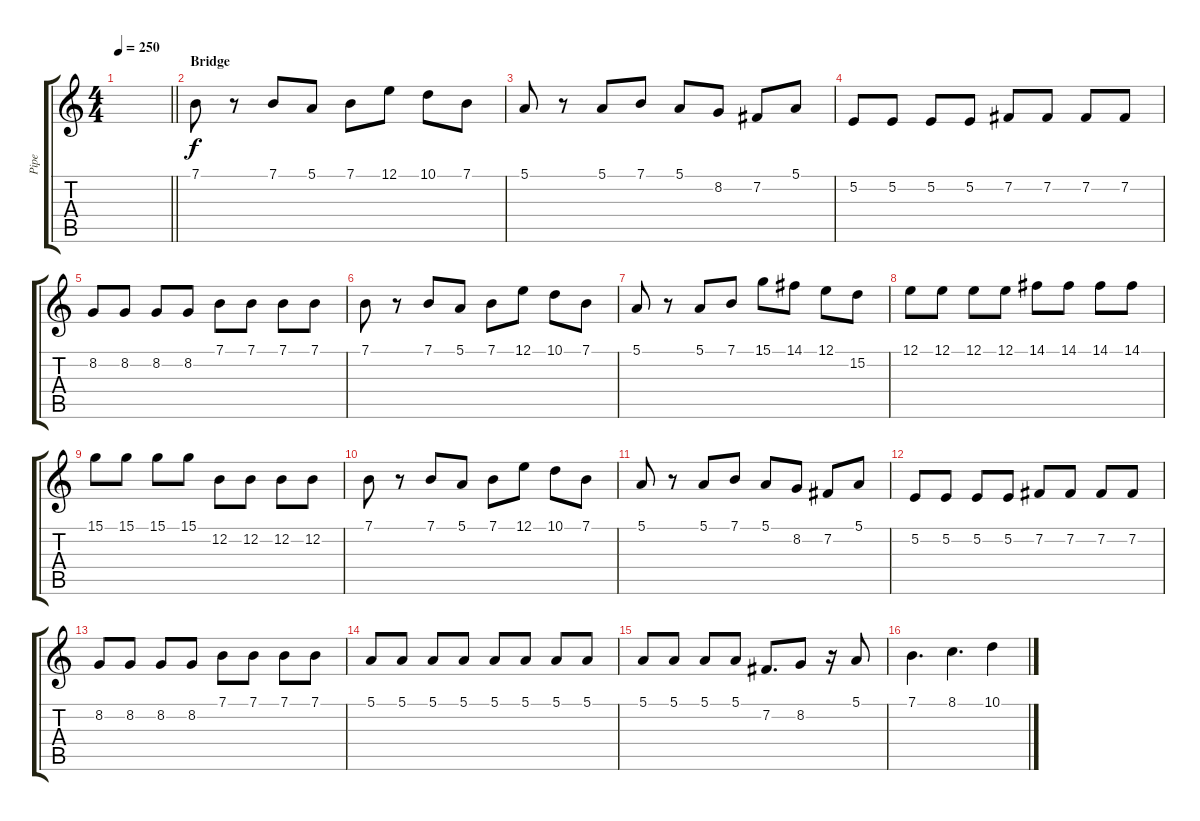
\track ("Pipe" "Pipe") {instrument flute}
\staff {score tabs}
\tuning (E4 B3 G3 D3 A2 E2) {hide}
\ts (4 4)
\tempo 250
\clef g2
\barLineRight lightlight
\ks c
|
\section ("" "Bridge")
7.1.8 r.8 7.1.8 5.1.8 7.1.8 12.1.8 10.1.8 7.1.8 |
5.1.8 r.8 5.1.8 7.1.8 5.1.8 8.2.8 7.2.8 5.1.8 |
5.2.8 5.2.8 5.2.8 5.2.8 7.2.8 7.2.8 7.2.8 7.2.8 |
8.2.8 8.2.8 8.2.8 8.2.8 7.1.8 7.1.8 7.1.8 7.1.8 |
7.1.8 r.8 7.1.8 5.1.8 7.1.8 12.1.8 10.1.8 7.1.8 |
5.1.8 r.8 5.1.8 7.1.8 15.1.8 14.1.8 12.1.8 15.2.8 |
12.1.8 12.1.8 12.1.8 12.1.8 14.1.8 14.1.8 14.1.8 14.1.8 |
15.1.8 15.1.8 15.1.8 15.1.8 12.2.8 12.2.8 12.2.8 12.2.8 |
7.1.8 r.8 7.1.8 5.1.8 7.1.8 12.1.8 10.1.8 7.1.8 |
5.1.8 r.8 5.1.8 7.1.8 5.1.8 8.2.8 7.2.8 5.1.8 |
5.2.8 5.2.8 5.2.8 5.2.8 7.2.8 7.2.8 7.2.8 7.2.8 |
8.2.8 8.2.8 8.2.8 8.2.8 7.1.8 7.1.8 7.1.8 7.1.8 |
5.1.8 5.1.8 5.1.8 5.1.8 5.1.8 5.1.8 5.1.8 5.1.8 |
5.1.8 5.1.8 5.1.8 5.1.8 7.2.8{d} 8.2.8 r.16 5.1.8 |
7.1.4{d} 8.1.4{d} 10.1.4
